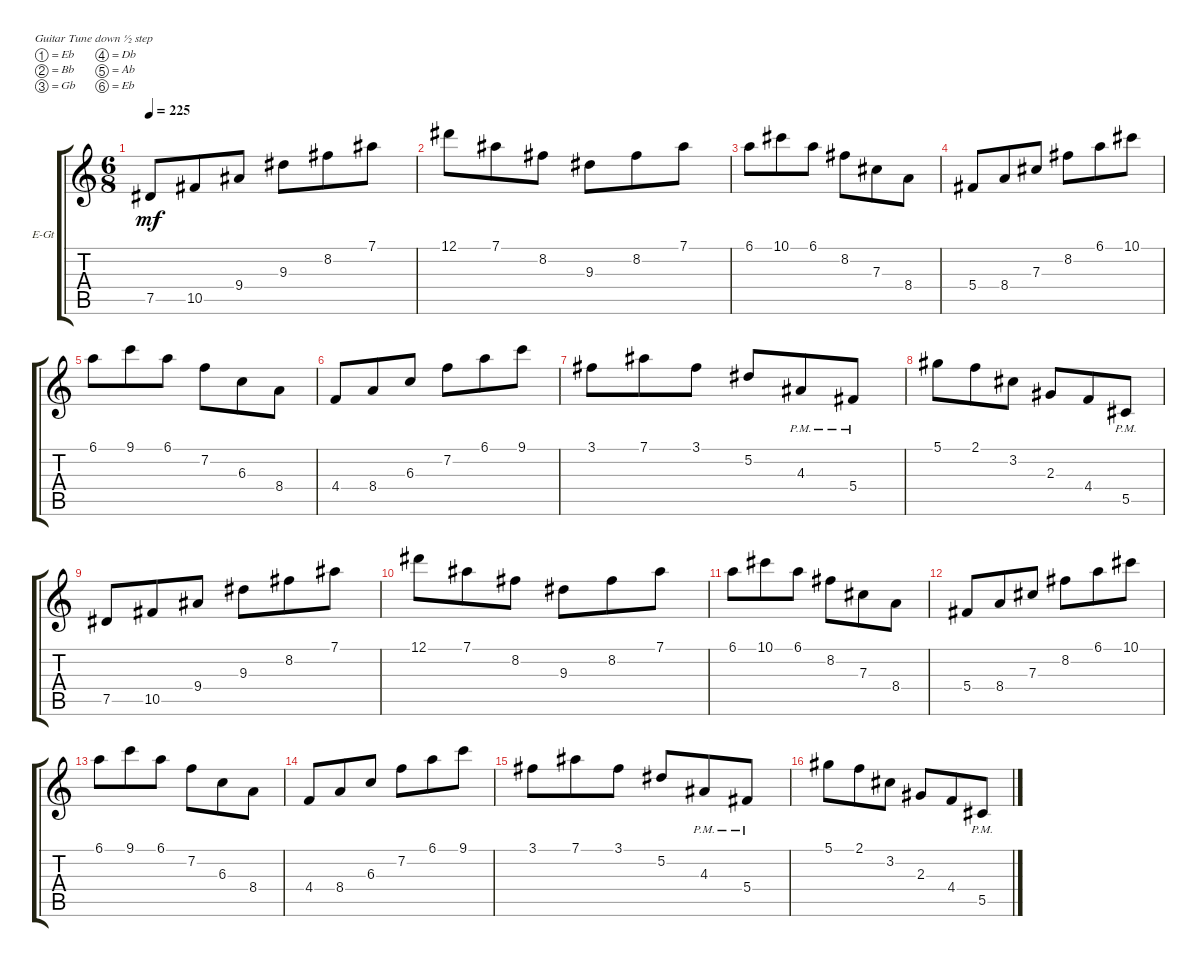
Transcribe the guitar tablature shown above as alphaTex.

\bracketExtendMode groupsimilarinstruments
\firstSystemTrackNameOrientation horizontal
\otherSystemsTrackNameOrientation horizontal
\track ("left" "E-Gt") {instrument distortionguitar}
\staff {score tabs}
\tuning (Eb4 Bb3 Gb3 Db3 Ab2 Eb2)
\ts (6 8)
\tempo 225
\clef g2
\ks c
7.5.8{dy mf} 10.5.8 9.4.8 9.3.8 8.2.8 7.1.8 |
12.1.8 7.1.8 8.2.8 9.3.8 8.2.8 7.1.8 |
6.1.8 10.1.8 6.1.8 8.2.8 7.3.8 8.4.8 |
5.4.8 8.4.8 7.3.8 8.2.8 6.1.8 10.1.8 |
6.1.8 9.1.8 6.1.8 7.2.8 6.3.8 8.4.8 |
4.4.8 8.4.8 6.3.8 7.2.8 6.1.8 9.1.8 |
3.1.8 7.1.8 3.1.8 5.2.8 4.3{pm}.8 5.4{pm}.8 |
5.1.8 2.1.8 3.2.8 2.3.8 4.4.8 5.5{pm}.8 |
7.5.8 10.5.8 9.4.8 9.3.8 8.2.8 7.1.8 |
12.1.8 7.1.8 8.2.8 9.3.8 8.2.8 7.1.8 |
6.1.8 10.1.8 6.1.8 8.2.8 7.3.8 8.4.8 |
5.4.8 8.4.8 7.3.8 8.2.8 6.1.8 10.1.8 |
6.1.8 9.1.8 6.1.8 7.2.8 6.3.8 8.4.8 |
4.4.8 8.4.8 6.3.8 7.2.8 6.1.8 9.1.8 |
3.1.8 7.1.8 3.1.8 5.2.8 4.3{pm}.8 5.4{pm}.8 |
5.1.8 2.1.8 3.2.8 2.3.8 4.4.8 5.5{pm}.8
